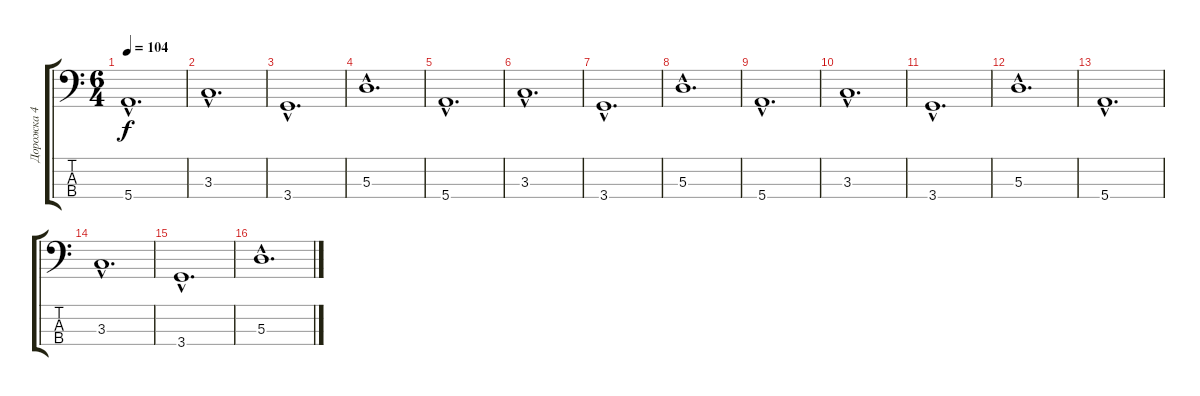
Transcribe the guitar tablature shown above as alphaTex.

\track ("Дорожка 4" "Дорожка 4") {instrument acousticbass}
\staff {score tabs}
\tuning (G2 D2 A1 E1) {hide}
\ts (6 4)
\tempo 104
\clef f4
\ks c
5.4{hac}.1{d dy f} |
3.3{hac}.1{d} |
3.4{hac}.1{d} |
5.3{hac}.1{d} |
5.4{hac}.1{d} |
3.3{hac}.1{d} |
3.4{hac}.1{d} |
5.3{hac}.1{d} |
5.4{hac}.1{d} |
3.3{hac}.1{d} |
3.4{hac}.1{d} |
5.3{hac}.1{d} |
5.4{hac}.1{d} |
3.3{hac}.1{d} |
3.4{hac}.1{d} |
5.3{hac}.1{d}
